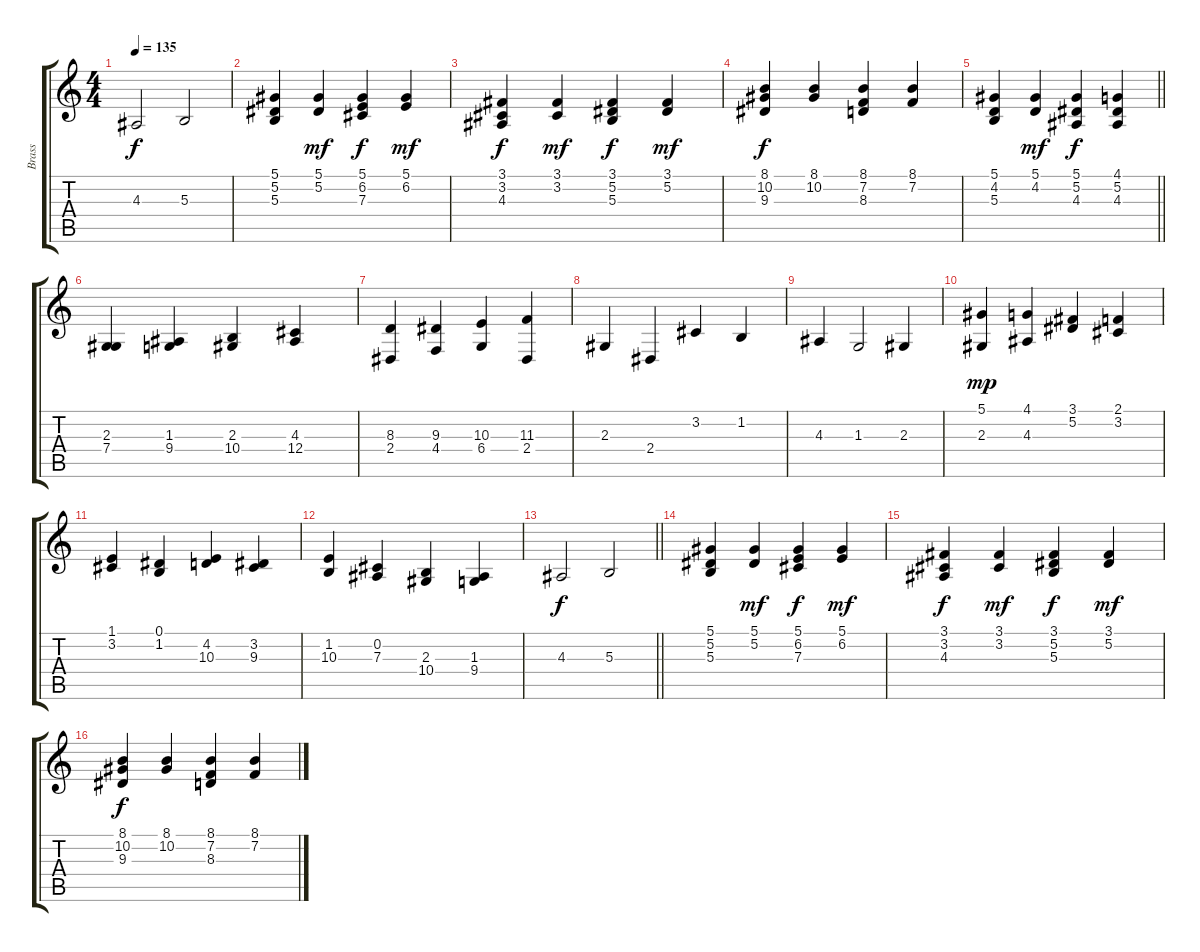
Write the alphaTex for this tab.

\track ("Brass" "Brass") {instrument brasssection}
\staff {score tabs}
\tuning (Eb4 Bb3 Gb3 Db3 Ab2 Eb2) {hide}
\ts (4 4)
\tempo 135
\clef g2
\ks c
4.3.2{dy f} 5.3.2 |
(5.1 5.2 5.3).4 (5.1 5.2).4{dy mf} (5.1 6.2 7.3).4{dy f} (5.1 6.2).4{dy mf} |
(3.1 3.2 4.3).4{dy f} (3.1 3.2).4{dy mf} (3.1 5.2 5.3).4{dy f} (3.1 5.2).4{dy mf} |
(8.1 10.2 9.3).4{dy f} (8.1 10.2).4 (8.1 7.2 8.3).4 (8.1 7.2).4 |
\barLineRight lightlight
(5.1 4.2 5.3).4 (5.1 4.2).4{dy mf} (5.1 5.2 4.3).4{dy f} (4.1 5.2 4.3).4 |
\section ("" "")
(2.3 7.4).4 (1.3 9.4).4 (2.3 10.4).4 (4.3 12.4).4 |
(8.3 2.4).4 (9.3 4.4).4 (10.3 6.4).4 (11.3 2.4).4 |
2.3.4 2.4.4 3.2.4 1.2.4 |
4.3.4 1.3.2 2.3.4 |
(5.1 2.3).4{dy mp} (4.1 4.3).4 (3.1 5.2).4 (2.1 3.2).4 |
(1.1 3.2).4 (0.1 1.2).4 (4.2 10.3).4 (3.2 9.3).4 |
(1.2 10.3).4 (0.2 7.3).4 (2.3 10.4).4 (1.3 9.4).4 |
\barLineRight lightlight
4.3.2{dy f} 5.3.2 |
\section ("" "")
(5.1 5.2 5.3).4 (5.1 5.2).4{dy mf} (5.1 6.2 7.3).4{dy f} (5.1 6.2).4{dy mf} |
(3.1 3.2 4.3).4{dy f} (3.1 3.2).4{dy mf} (3.1 5.2 5.3).4{dy f} (3.1 5.2).4{dy mf} |
(8.1 10.2 9.3).4{dy f} (8.1 10.2).4 (8.1 7.2 8.3).4 (8.1 7.2).4
